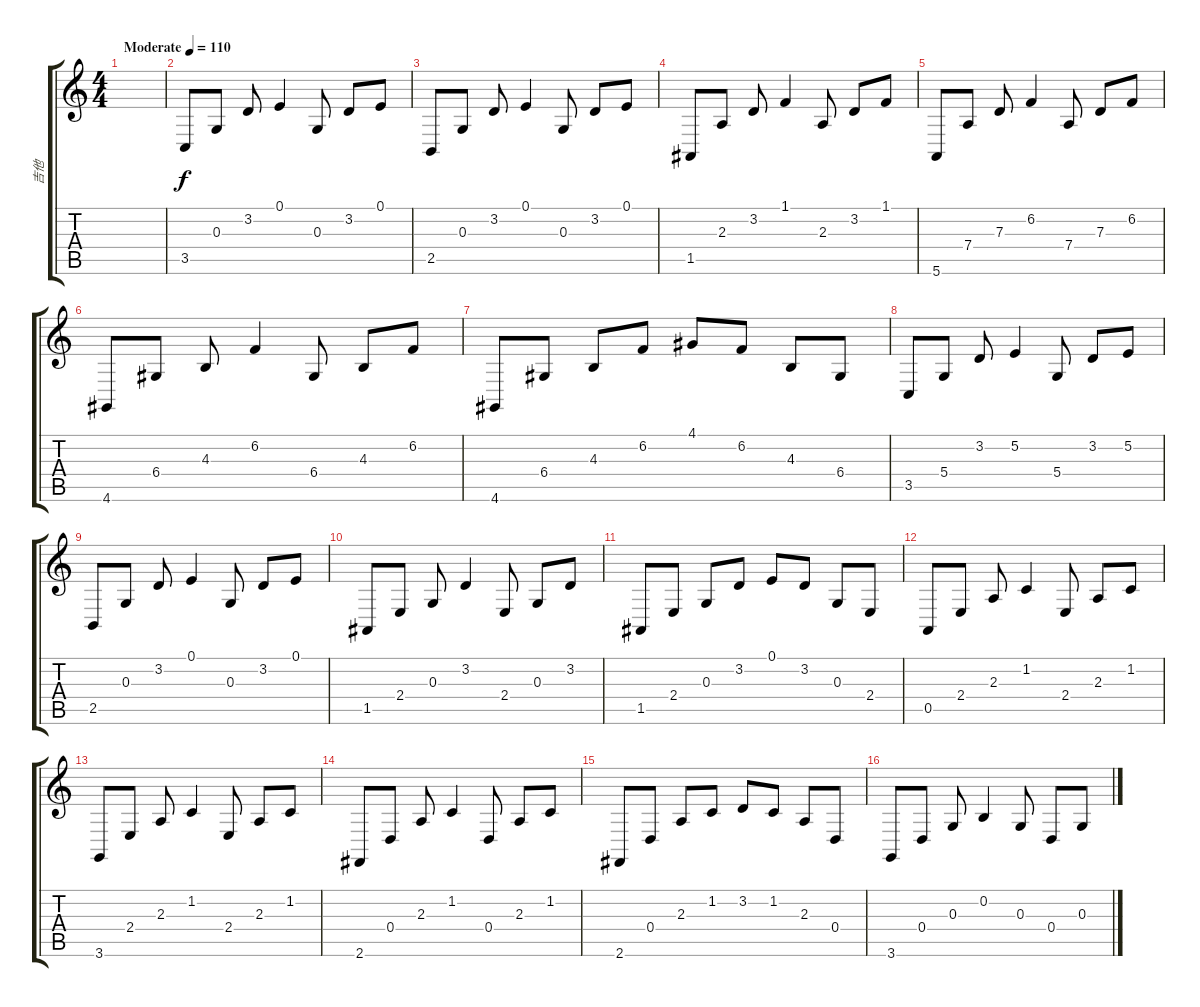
\track ("吉他" "吉他") {instrument acousticgrandpiano}
\staff {score tabs}
\tuning (E4 B3 G3 D3 A2 E2) {hide}
\ts (4 4)
\tempo (110 "Moderate")
\clef g2
\ks c
|
3.5.8 0.3.8 3.2.8 0.1.4 0.3.8 3.2.8 0.1.8 |
2.5.8 0.3.8 3.2.8 0.1.4 0.3.8 3.2.8 0.1.8 |
1.5.8 2.3.8 3.2.8{txt ""} 1.1.4 2.3.8 3.2.8 1.1.8 |
5.6.8 7.4.8 7.3.8 6.2.4 7.4.8 7.3.8 6.2.8 |
4.6.8 6.4.8 4.3.8 6.2.4 6.4.8 4.3.8 6.2.8 |
4.6.8 6.4.8 4.3.8 6.2.8 4.1.8 6.2.8 4.3.8 6.4.8 |
3.5.8 5.4.8 3.2.8 5.2.4 5.4.8 3.2.8 5.2.8 |
2.5.8 0.3.8 3.2.8 0.1.4 0.3.8 3.2.8 0.1.8 |
1.5.8 2.4.8 0.3.8 3.2.4 2.4.8 0.3.8 3.2.8 |
1.5.8 2.4.8 0.3.8 3.2.8 0.1.8 3.2.8 0.3.8 2.4.8 |
0.5.8 2.4.8 2.3.8 1.2.4 2.4.8 2.3.8 1.2.8 |
3.6.8 2.4.8 2.3.8 1.2.4 2.4.8 2.3.8 1.2.8 |
2.6.8 0.4.8 2.3.8 1.2.4 0.4.8 2.3.8 1.2.8 |
2.6.8 0.4.8 2.3.8 1.2.8 3.2.8 1.2.8 2.3.8 0.4.8 |
3.6.8 0.4.8 0.3.8 0.2.4 0.3.8 0.4.8 0.3.8
